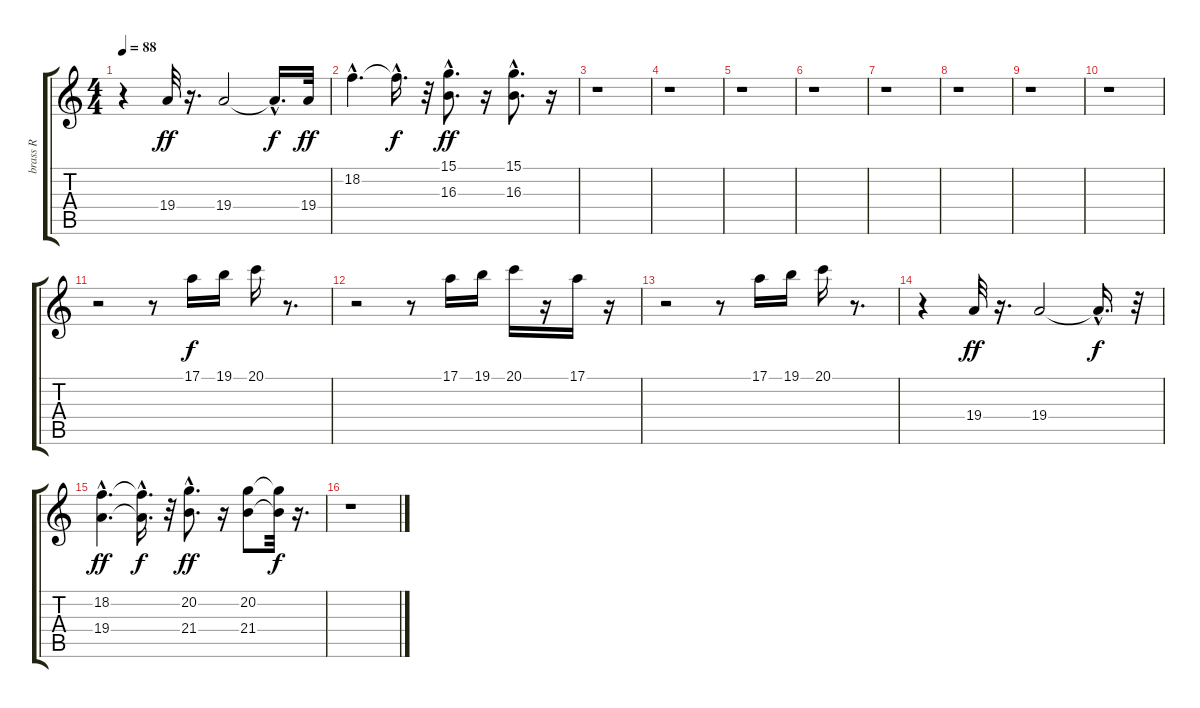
\track ("brass R" "brass R") {instrument brasssection}
\staff {score tabs}
\tuning (E4 B3 G3 D3 A2 E2) {hide}
\ts (4 4)
\tempo 88
\clef g2
\ks c
r.4{dy f} 19.4.32{dy ff} r.16{d} 19.4.2 19.4{hac t}.16{d dy f} 19.4.32{dy ff} |
18.2{hac}.4{d} 18.2{hac t}.16{d dy f} r.32 (15.1{hac} 16.3{hac}).8{d dy ff} r.16 (15.1{hac} 16.3{hac}).8{d} r.16 |
r.1 |
r.1 |
r.1 |
r.1 |
r.1 |
r.1 |
r.1 |
r.1 |
r.2 r.8 17.1.16{dy f} 19.1.16 20.1.16 r.8{d} |
r.2 r.8 17.1.16 19.1.16 20.1.16 r.16 17.1.16 r.16 |
r.2 r.8 17.1.16 19.1.16 20.1.16 r.8{d} |
r.4 19.4.32{dy ff} r.16{d} 19.4.2 19.4{hac t}.16{d dy f} r.32 |
(18.2{hac} 19.4{hac}).4{d dy ff} (18.2{hac t} 19.4{hac t}).16{d dy f} r.32 (20.2{hac} 21.4{hac}).8{d dy ff} r.16 (20.2 21.4).8 (20.2{t} 21.4{t}).32{dy f} r.16{d} |
r.1
